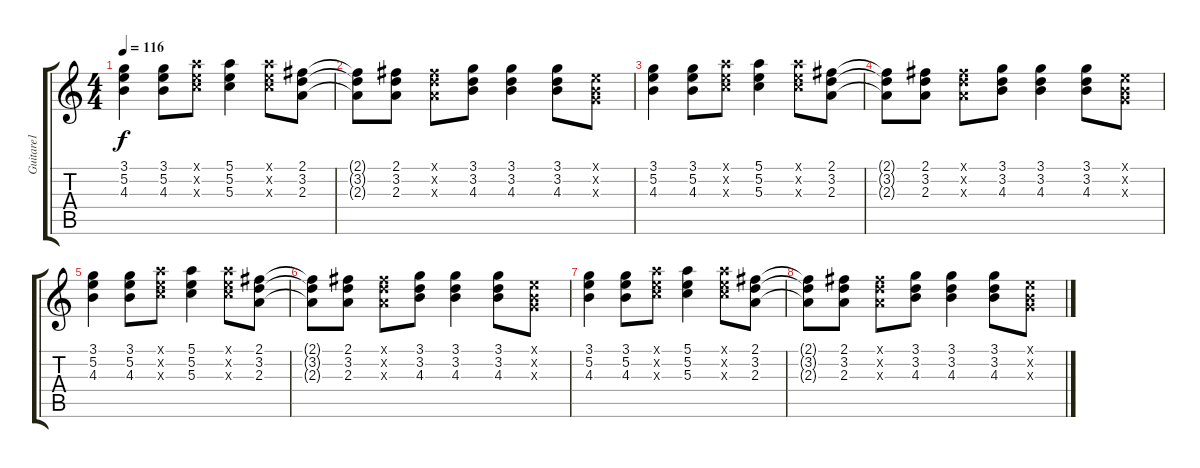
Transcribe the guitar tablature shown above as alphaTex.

\track ("Guitare1" "Guitare1") {instrument electricguitarclean}
\staff {score tabs}
\tuning (E4 B3 G3 D3 A2 E2) {hide}
\ts (4 4)
\tempo 116
\clef g2
\ks c
(3.1 5.2 4.3).4{dy f instrument electricguitarclean} (3.1 5.2 4.3).8 (5.1{x} 5.2{x} 5.3{x}).8 (5.1 5.2 5.3).4 (5.1{x} 5.2{x} 5.3{x}).8 (2.1 3.2 2.3).8 |
(2.1{t} 3.2{t} 2.3{t}).8 (2.1 3.2 2.3).8 (2.1{x} 3.2{x} 2.3{x}).8 (3.1 3.2 4.3).8 (3.1 3.2 4.3).4 (3.1 3.2 4.3).8 (0.1{x} 0.2{x} 0.3{x}).8 |
(3.1 5.2 4.3).4 (3.1 5.2 4.3).8 (5.1{x} 5.2{x} 5.3{x}).8 (5.1 5.2 5.3).4 (5.1{x} 5.2{x} 5.3{x}).8 (2.1 3.2 2.3).8 |
(2.1{t} 3.2{t} 2.3{t}).8 (2.1 3.2 2.3).8 (2.1{x} 3.2{x} 2.3{x}).8 (3.1 3.2 4.3).8 (3.1 3.2 4.3).4 (3.1 3.2 4.3).8 (0.1{x} 0.2{x} 0.3{x}).8 |
(3.1 5.2 4.3).4 (3.1 5.2 4.3).8 (5.1{x} 5.2{x} 5.3{x}).8 (5.1 5.2 5.3).4 (5.1{x} 5.2{x} 5.3{x}).8 (2.1 3.2 2.3).8 |
(2.1{t} 3.2{t} 2.3{t}).8 (2.1 3.2 2.3).8 (2.1{x} 3.2{x} 2.3{x}).8 (3.1 3.2 4.3).8 (3.1 3.2 4.3).4 (3.1 3.2 4.3).8 (0.1{x} 0.2{x} 0.3{x}).8 |
(3.1 5.2 4.3).4 (3.1 5.2 4.3).8 (5.1{x} 5.2{x} 5.3{x}).8 (5.1 5.2 5.3).4 (5.1{x} 5.2{x} 5.3{x}).8 (2.1 3.2 2.3).8 |
(2.1{t} 3.2{t} 2.3{t}).8 (2.1 3.2 2.3).8 (2.1{x} 3.2{x} 2.3{x}).8 (3.1 3.2 4.3).8 (3.1 3.2 4.3).4 (3.1 3.2 4.3).8 (0.1{x} 0.2{x} 0.3{x}).8
